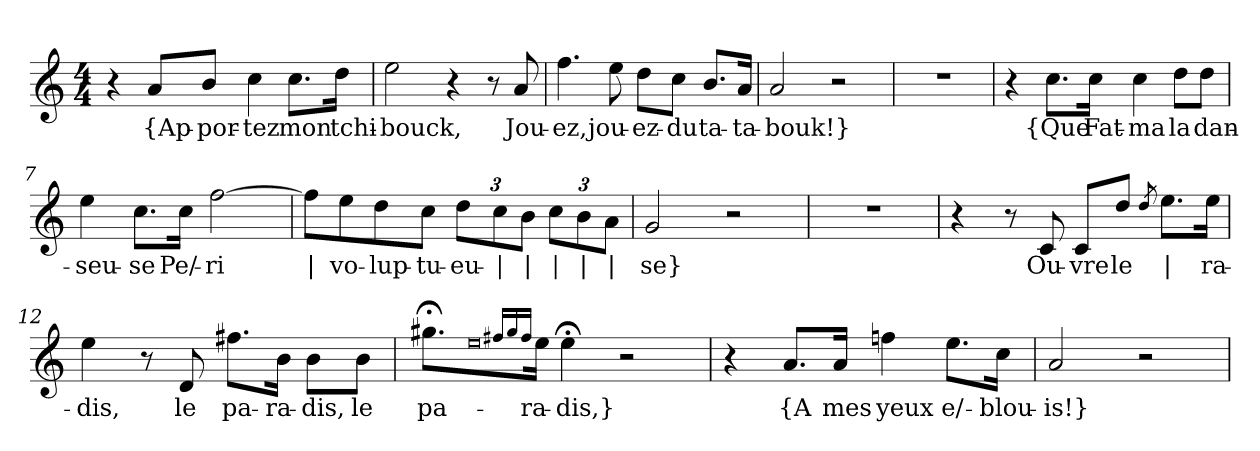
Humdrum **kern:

**kern	**text
*part1	*part1
*staff1	*staff1
*clefG2	*
*k[]	*
*M4/4	*
=1	=1
4r	.
!	!LO:LY:b
8a/L	{Ap-
!	!LO:LY:b
8b/J	-por-
!	!LO:LY:b
4cc\	-tez
!	!LO:LY:b
8.cc\L	mon
!	!LO:LY:b
16dd\Jk	tchi-
=2	=2
!	!LO:LY:b
2ee\	-bouck,
4r	.
8r	.
!	!LO:LY:b
8a/	Jou-
=3	=3
!	!LO:LY:b
4.ff\	-ez,
!	!LO:LY:b
8ee\	jou-
!	!LO:LY:b
8dd\L	ez-
!	!LO:LY:b
8cc\J	du
!	!LO:LY:b
8.b/L	ta-
!	!LO:LY:b
16a/Jk	-ta-
=4	=4
!	!LO:LY:b
2a/	-bouk!}
2r	.
=5	=5
1r	.
!!LO:LB:g=z
=6	=6
4r	.
!	!LO:LY:b
8.cc\L	{Que
!	!LO:LY:b
16cc\Jk	Fat-
!	!LO:LY:b
4cc\	-ma
!	!LO:LY:b
8dd\L	la
!	!LO:LY:b
8dd\J	dan-
=7	=7
!	!LO:LY:b
4ee\	-seu-
!	!LO:LY:b
8.cc\L	-se
!	!LO:LY:b
16cc\Jk	Pe/-
!	!LO:LY:b
[2ff\	-ri
=8	=8
!	!LO:LY:b
8ff\L]	|
!	!LO:LY:b
8ee\	vo-
!	!LO:LY:b
8dd\	-lup-
!	!LO:LY:b
8cc\J	-tu-
*Xbrackettup	*
!	!LO:LY:b
12dd\L	-eu-
!	!LO:LY:b
12cc\	|
!	!LO:LY:b
12b\J	|
!	!LO:LY:b
12cc\L	|
!	!LO:LY:b
12b\	|
!	!LO:LY:b
12a\J	|
=9	=9
!	!LO:LY:b
2g/	-se}
2r	.
=10	=10
1r	.
!!LO:LB:g=z
=11	=11
4r	.
8r	.
!	!LO:LY:b
8c/	Ou-
!	!LO:LY:b
8c/L	-vre
!	!LO:LY:b
8dd/J	le
8qdd/	.
!	!LO:LY:b
8.ee\L	|
!	!LO:LY:b
16ee\Jk	-ra-
=12	=12
!	!LO:LY:b
4ee\	-dis,
8r	.
!	!LO:LY:b
8d/	le
!	!LO:LY:b
8.ff#X\L	pa-
!	!LO:LY:b
16b\Jk	-ra-
!	!LO:LY:b
8b\L	-dis,
!	!LO:LY:b
8b\J	le
=13	=13
!	!LO:LY:b
8.gg#X;<\L	pa-
0qee	.
16qff#X/LL	.
16qgg#/	.
16qff#/JJ	.
!	!LO:LY:b
16ee\Jk	-ra-
!	!LO:LY:b
4ee;<\	-dis,}
2r	.
=14	=14
4r	.
!	!LO:LY:b
8.a/L	{A
!	!LO:LY:b
16a/Jk	mes
!	!LO:LY:b
4ffn\	yeux
!	!LO:LY:b
8.ee\L	e/-
!	!LO:LY:b
16cc\Jk	blou-
=15	=15
!	!LO:LY:b
2a/	-is!}
2r	.
=	=
*-	*-
